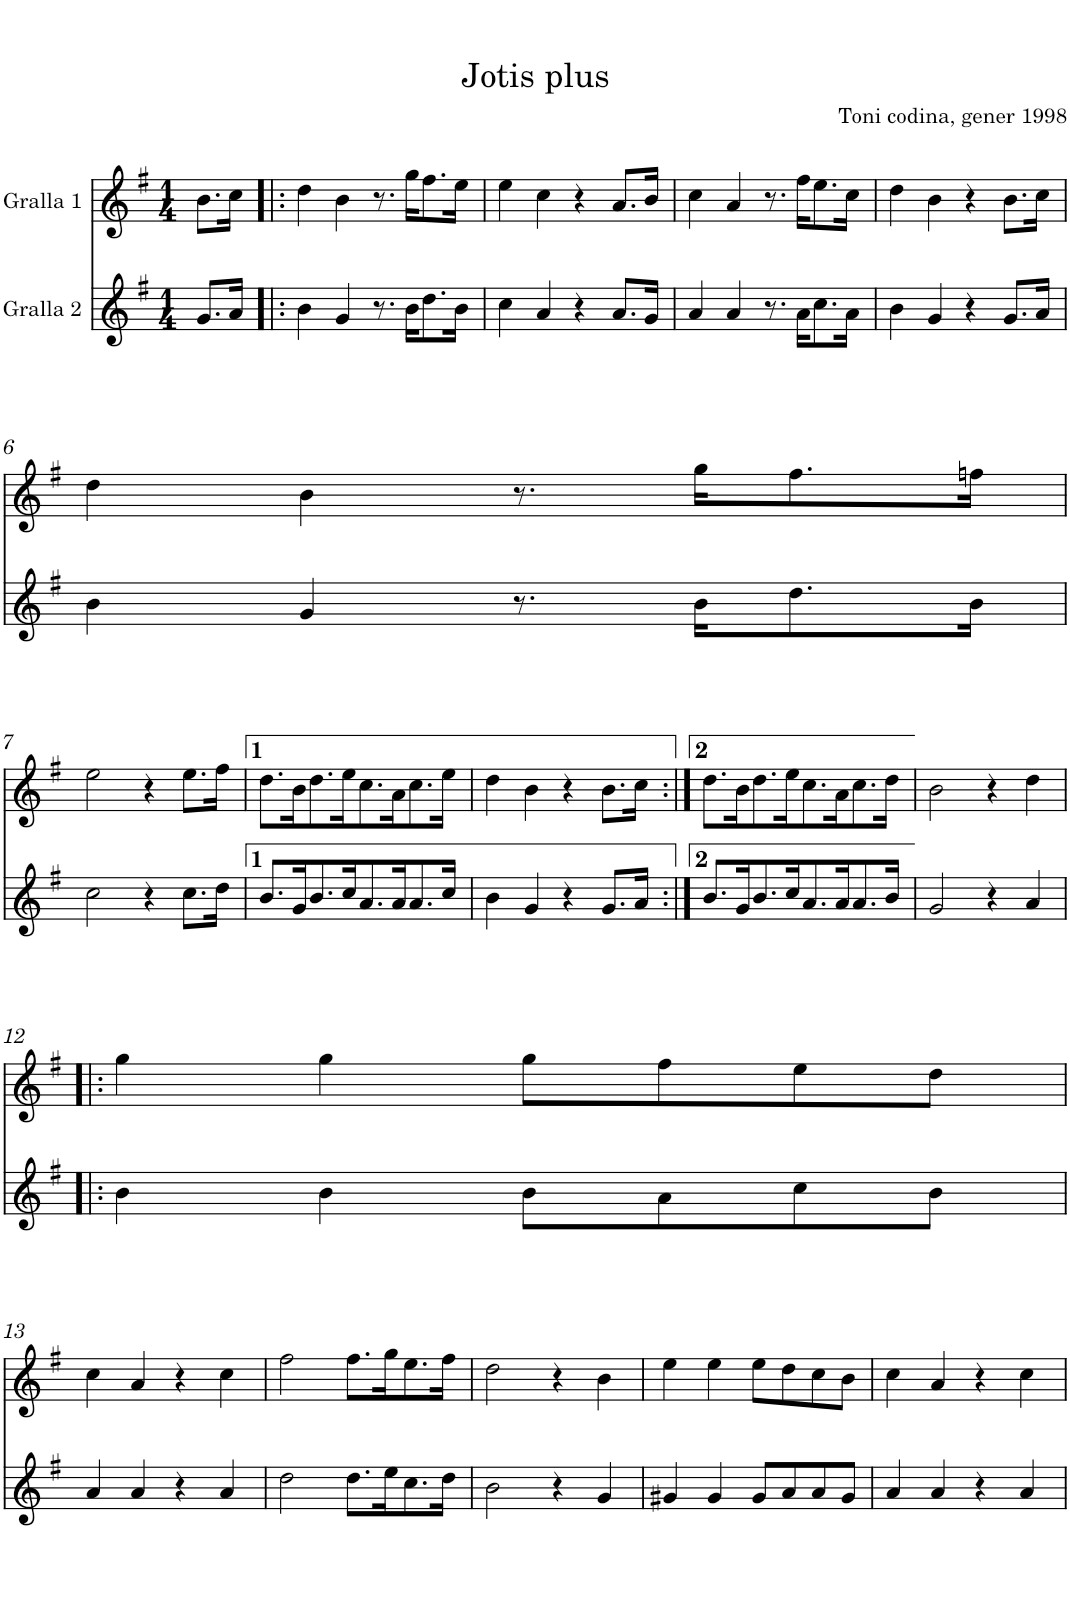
**kern	**kern
*part2	*part1
*staff2	*staff1
*I"Gralla 2	*I"Gralla 1
*clefG2	*clefG2
*k[f#]	*k[f#]
*M1/4	*M1/4
=1	=1
8.g/L	8.b\L
16a/Jk	16cc\Jk
=2!|:	=2!|:
4b\	4dd\
4g/	4b\
8.r	8.r
16b\KL	16gg\KL
8.dd\	8.ff#\
16b\Jk	16ee\Jk
=3	=3
4cc\	4ee\
4a/	4cc\
4r	4r
8.a/L	8.a/L
16g/Jk	16b/Jk
=4	=4
4a/	4cc\
4a/	4a/
8.r	8.r
16a\KL	16ff#\KL
8.cc\	8.ee\
16a\Jk	16cc\Jk
=5	=5
4b\	4dd\
4g/	4b\
4r	4r
8.g/L	8.b\L
16a/Jk	16cc\Jk
!!LO:LB:g=z
=6	=6
4b\	4dd\
4g/	4b\
8.r	8.r
16b\KL	16gg\KL
8.dd\	8.ff#\
16b\Jk	16ffn\Jk
!!LO:LB:g=z
=7	=7
[4cc\	[4ee\
4ryy	4ryy
4r	4r
8.cc\L	8.ee\L
16dd\Jk	16ff#\Jk
=8	=8
8.b/L	8.dd\L
4cc\]	4ee\]
16g/K	16b\K
8.b/	8.dd\
16cc/K	16ee\K
8.a/	8.cc\
16a/K	16a\K
8.a/	8.cc\
16cc/Jk	16ee\Jk
=9	=9
4b\	4dd\
4g/	4b\
4r	4r
8.g/L	8.b\L
16a/Jk	16cc\Jk
=10:|!	=10:|!
8.b/L	8.dd\L
16g/K	16b\K
8.b/	8.dd\
16cc/K	16ee\K
8.a/	8.cc\
16a/K	16a\K
8.a/	8.cc\
16b/Jk	16dd\Jk
=11	=11
[4g/	[4b\
4ryy	4ryy
4r	4r
4a/	4dd\
!!LO:LB:g=z
=12!|:	=12!|:
4b\	4gg\
4g/]	4b\]
4b\	4gg\
8b\L	8gg\L
8a\	8ff#\
8cc\	8ee\
8b\J	8dd\J
!!LO:LB:g=z
=13	=13
4a/	4cc\
4a/	4a/
4r	4r
4a/	4cc\
=14	=14
[4dd\	[4ff#\
4ryy	4ryy
8.dd\L	8.ff#\L
16ee\K	16gg\K
8.cc\	8.ee\
16dd\Jk	16ff#\Jk
=15	=15
[4b\	[4dd\
4dd\]	4ff#\]
4r	4r
4g/	4b\
=16	=16
4g#X/	4ee\
4b\]	4dd\]
4g#/	4ee\
8g#/L	8ee\L
8a/	8dd\
8a/	8cc\
8g#/J	8b\J
=17	=17
4a/	4cc\
4a/	4a/
4r	4r
4a/	4cc\
=	=
*-	*-
